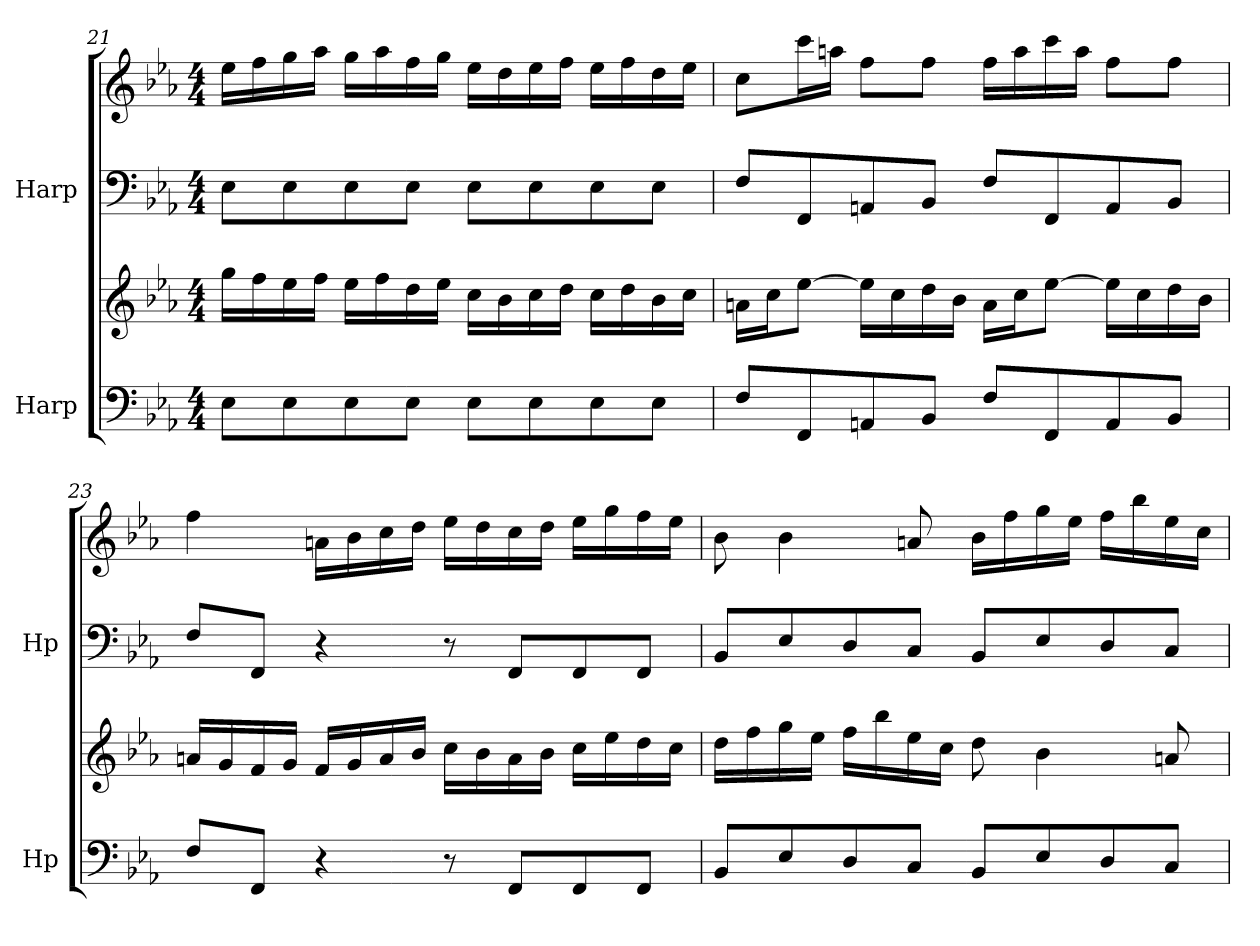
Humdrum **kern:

**kern	**kern	**kern	**kern
*part2	*part2	*part1	*part1
*staff4	*staff3	*staff2	*staff1
*I"Harp	*	*I"Harp	*
*I'Hp	*	*I'Hp	*
!!LO:LB:g=z
*clefF4	*clefG2	*clefF4	*clefG2
*k[b-e-a-]	*k[b-e-a-]	*k[b-e-a-]	*k[b-e-a-]
*M4/4	*M4/4	*M4/4	*M4/4
=21	=21	=21	=21
8E-\L	16gg\LL	8E-\L	16ee-\LL
.	16ff\	.	16ff\
8E-\	16ee-\	8E-\	16gg\
.	16ff\JJ	.	16aa-\JJ
8E-\	16ee-\LL	8E-\	16gg\LL
.	16ff\	.	16aa-\
8E-\J	16dd\	8E-\J	16ff\
.	16ee-\JJ	.	16gg\JJ
8E-\L	16cc\LL	8E-\L	16ee-\LL
.	16b-\	.	16dd\
8E-\	16cc\	8E-\	16ee-\
.	16dd\JJ	.	16ff\JJ
8E-\	16cc\LL	8E-\	16ee-\LL
.	16dd\	.	16ff\
8E-\J	16b-\	8E-\J	16dd\
.	16cc\JJ	.	16ee-\JJ
=22	=22	=22	=22
8F/L	16an\LL	8F/L	8cc\L
.	16cc\J	.	.
8FF/	[8ee-\J	8FF/	16ccc\L
.	.	.	16aan\JJ
8AAn/	16ee-\LL]	8AAn/	8ff\L
.	16cc\	.	.
8BB-/J	16dd\	8BB-/J	8ff\J
.	16b-\JJ	.	.
8F/L	16a\LL	8F/L	16ff\LL
.	16cc\J	.	16aa\
8FF/	[8ee-\J	8FF/	16ccc\
.	.	.	16aa\JJ
8AA/	16ee-\LL]	8AA/	8ff\L
.	16cc\	.	.
8BB-/J	16dd\	8BB-/J	8ff\J
.	16b-\JJ	.	.
=23	=23	=23	=23
8F/L	16an/LL	8F/L	4ff\
.	16g/	.	.
8FF/J	16f/	8FF/J	.
.	16g/JJ	.	.
4r	16f/LL	4r	16an\LL
.	16g/	.	16b-\
.	16a/	.	16cc\
.	16b-/JJ	.	16dd\JJ
8r	16cc\LL	8r	16ee-\LL
.	16b-\	.	16dd\
8FF/L	16a\	8FF/L	16cc\
.	16b-\JJ	.	16dd\JJ
8FF/	16cc\LL	8FF/	16ee-\LL
.	16ee-\	.	16gg\
8FF/J	16dd\	8FF/J	16ff\
.	16cc\JJ	.	16ee-\JJ
!!LO:PB:g=z
=24	=24	=24	=24
8BB-/L	16dd\LL	8BB-/L	8b-\
.	16ff\	.	.
8E-/	16gg\	8E-/	4b-\
.	16ee-\JJ	.	.
8D/	16ff\LL	8D/	.
.	16bb-\	.	.
8C/J	16ee-\	8C/J	8an/
.	16cc\JJ	.	.
8BB-/L	8dd\	8BB-/L	16b-\LL
.	.	.	16ff\
8E-/	4b-\	8E-/	16gg\
.	.	.	16ee-\JJ
8D/	.	8D/	16ff\LL
.	.	.	16bb-\
8C/J	8an/	8C/J	16ee-\
.	.	.	16cc\JJ
=	=	=	=
*-	*-	*-	*-
